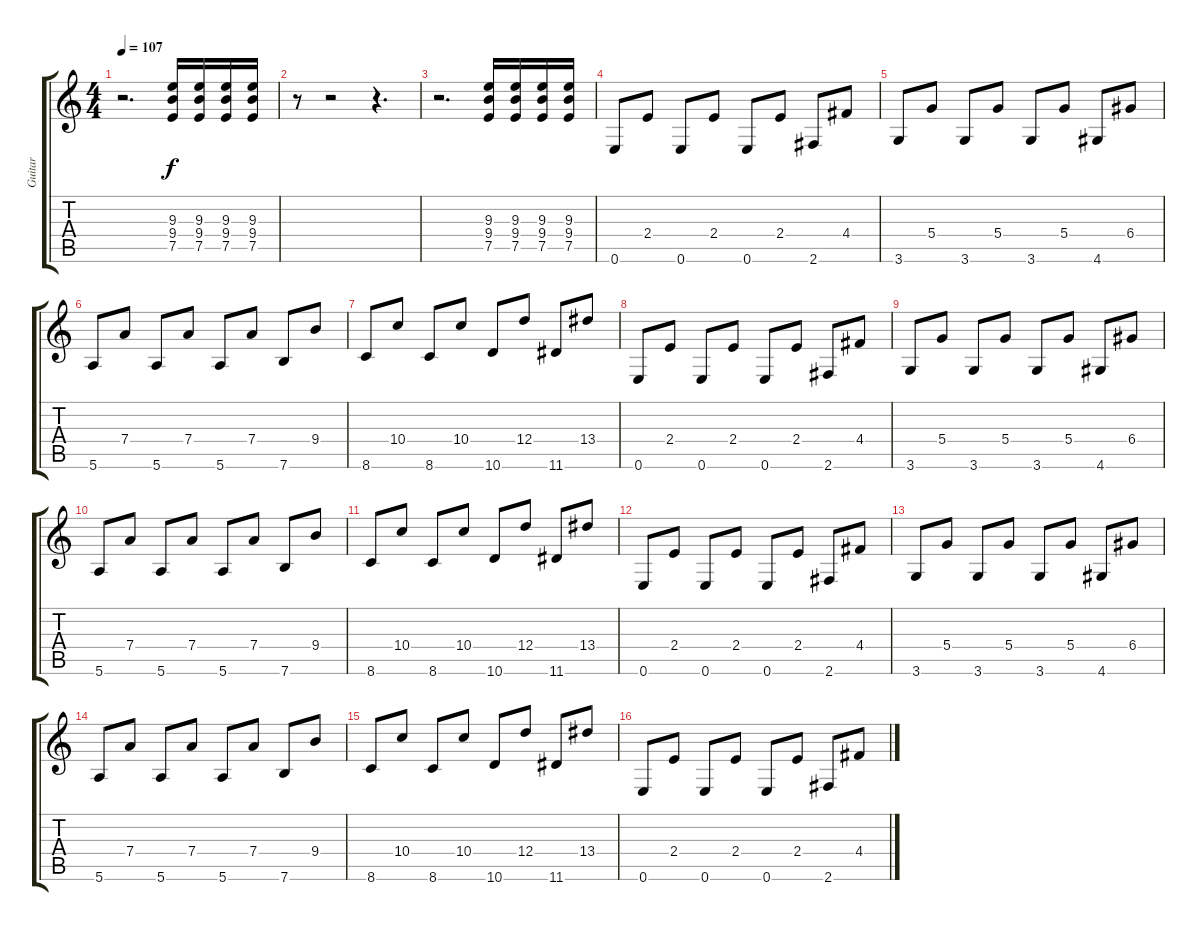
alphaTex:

\track ("Guitar" "Guitar") {instrument electricguitarmuted}
\staff {score tabs}
\tuning (E4 B3 G3 D3 A2 E2) {hide}
\ts (4 4)
\tempo 107
\clef g2
\ks c
r.2{d dy f} (9.3 9.4 7.5).16 (9.3 9.4 7.5).16 (9.3 9.4 7.5).16 (9.3 9.4 7.5).16 |
r.8 r.2 r.4{d} |
r.2{d} (9.3 9.4 7.5).16 (9.3 9.4 7.5).16 (9.3 9.4 7.5).16 (9.3 9.4 7.5).16 |
0.6.8 2.4.8 0.6.8 2.4.8 0.6.8 2.4.8 2.6.8 4.4.8 |
3.6.8 5.4.8 3.6.8 5.4.8 3.6.8 5.4.8 4.6.8 6.4.8 |
5.6.8 7.4.8 5.6.8 7.4.8 5.6.8 7.4.8 7.6.8 9.4.8 |
8.6.8 10.4.8 8.6.8 10.4.8 10.6.8 12.4.8 11.6.8 13.4.8 |
0.6.8 2.4.8 0.6.8 2.4.8 0.6.8 2.4.8 2.6.8 4.4.8 |
3.6.8 5.4.8 3.6.8 5.4.8 3.6.8 5.4.8 4.6.8 6.4.8 |
5.6.8 7.4.8 5.6.8 7.4.8 5.6.8 7.4.8 7.6.8 9.4.8 |
8.6.8 10.4.8 8.6.8 10.4.8 10.6.8 12.4.8 11.6.8 13.4.8 |
0.6.8 2.4.8 0.6.8 2.4.8 0.6.8 2.4.8 2.6.8 4.4.8 |
3.6.8 5.4.8 3.6.8 5.4.8 3.6.8 5.4.8 4.6.8 6.4.8 |
5.6.8 7.4.8 5.6.8 7.4.8 5.6.8 7.4.8 7.6.8 9.4.8 |
8.6.8 10.4.8 8.6.8 10.4.8 10.6.8 12.4.8 11.6.8 13.4.8 |
0.6.8 2.4.8 0.6.8 2.4.8 0.6.8 2.4.8 2.6.8 4.4.8
